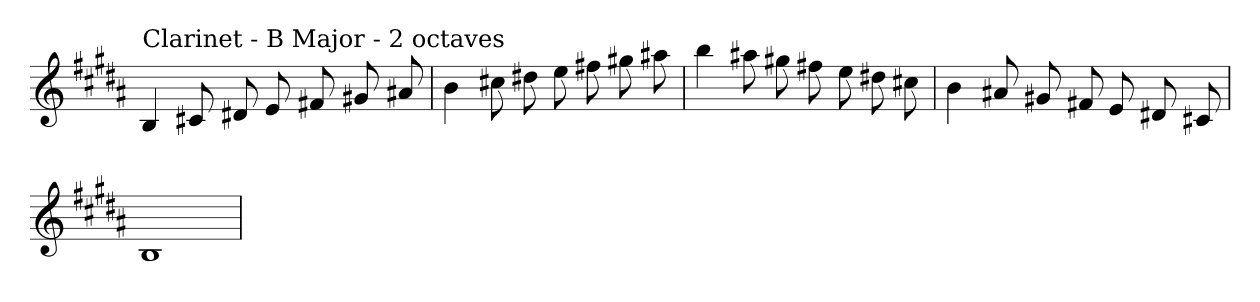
**kern
*part1
*staff1
*clefG2
*k[f#c#g#d#a#]
*B:
=
!LO:TX:a:t=Clarinet - B Major - 2 octaves
4B
8c#X
8d#X
8e
8f#X
8g#X
8a#X
=
4b
8cc#X
8dd#X
8ee
8ff#X
8gg#X
8aa#X
=
4bb
8aa#X
8gg#X
8ff#X
8ee
8dd#X
8cc#X
=
4b
8a#X
8g#X
8f#X
8e
8d#X
8c#X
=
1B
=
*-
